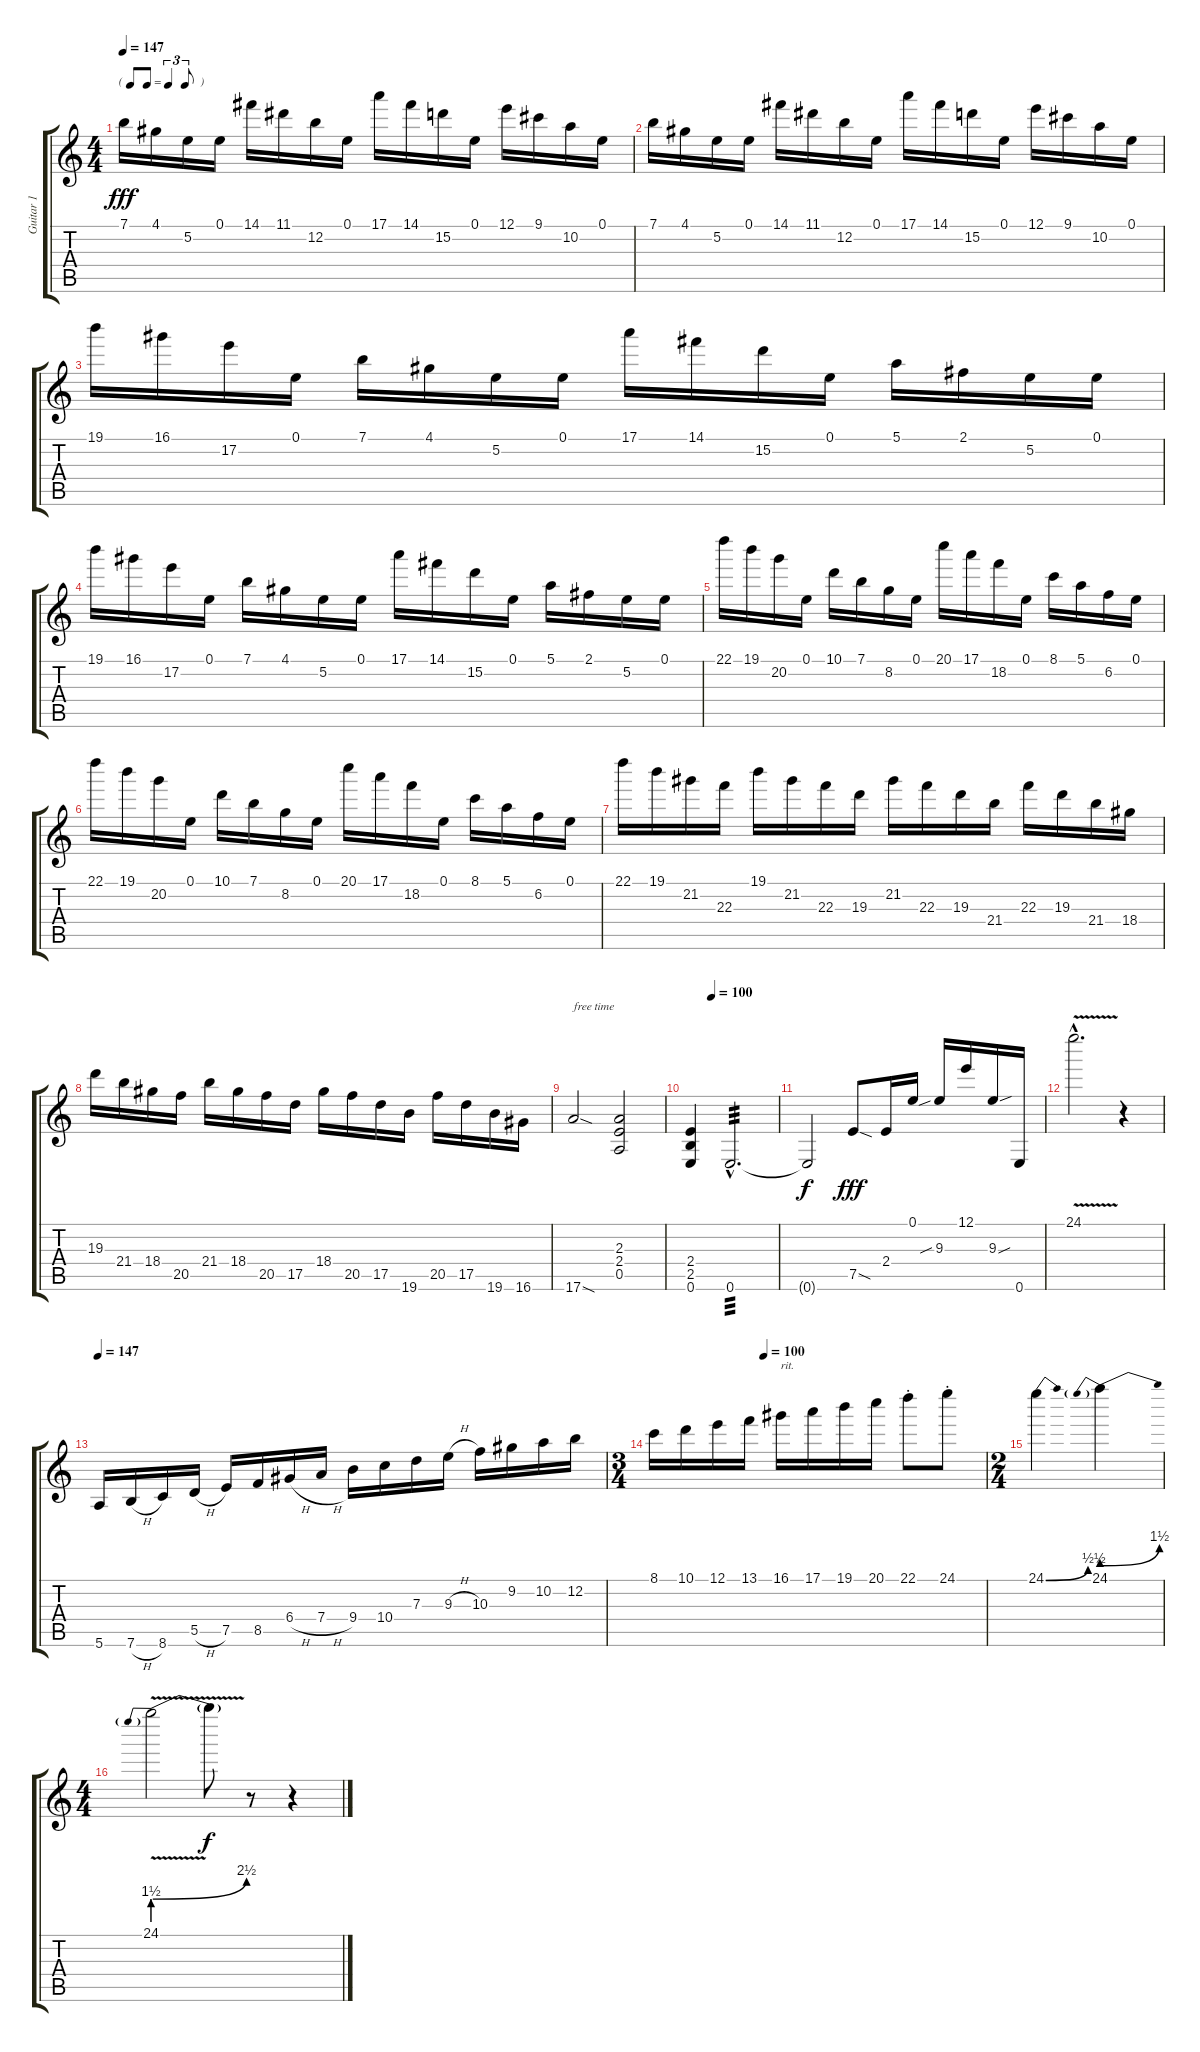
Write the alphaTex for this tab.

\track ("Guitar 1" "Guitar 1") {instrument distortionguitar}
\staff {score tabs}
\tuning (E4 B3 G3 D3 A2 E2) {hide}
\ts (4 4)
\tf triplet8th
\tempo 147
\clef g2
\ks c
7.1.16{dy fff} 4.1.16 5.2.16 0.1.16 14.1.16 11.1.16 12.2.16 0.1.16 17.1.16 14.1.16 15.2.16 0.1.16 12.1.16 9.1.16 10.2.16 0.1.16 |
7.1.16 4.1.16 5.2.16 0.1.16 14.1.16 11.1.16 12.2.16 0.1.16 17.1.16 14.1.16 15.2.16 0.1.16 12.1.16 9.1.16 10.2.16 0.1.16 |
19.1.16 16.1.16 17.2.16 0.1.16 7.1.16 4.1.16 5.2.16 0.1.16 17.1.16 14.1.16 15.2.16 0.1.16 5.1.16 2.1.16 5.2.16 0.1.16 |
19.1.16 16.1.16 17.2.16 0.1.16 7.1.16 4.1.16 5.2.16 0.1.16 17.1.16 14.1.16 15.2.16 0.1.16 5.1.16 2.1.16 5.2.16 0.1.16 |
22.1.16 19.1.16 20.2.16 0.1.16 10.1.16 7.1.16 8.2.16 0.1.16 20.1.16 17.1.16 18.2.16 0.1.16 8.1.16 5.1.16 6.2.16 0.1.16 |
22.1.16 19.1.16 20.2.16 0.1.16 10.1.16 7.1.16 8.2.16 0.1.16 20.1.16 17.1.16 18.2.16 0.1.16 8.1.16 5.1.16 6.2.16 0.1.16 |
22.1.16 19.1.16 21.2.16 22.3.16 19.1.16 21.2.16 22.3.16 19.3.16 21.2.16 22.3.16 19.3.16 21.4.16 22.3.16 19.3.16 21.4.16 18.4.16 |
19.3.16 21.4.16 18.4.16 20.5.16 21.4.16 18.4.16 20.5.16 17.5.16 18.4.16 20.5.16 17.5.16 19.6.16 20.5.16 17.5.16 19.6.16 16.6.16 |
17.6{sod}.2{txt "free time"} (2.3 2.4 0.5).2 |
\tempo (100 0.25)
(2.4 2.5 0.6).4 0.6{hac}.2{d tp 3} |
0.6{t}.2{dy f} 7.5{sod}.8{dy fff} 2.4.16 0.1.16 9.3{sib}.16 12.1.16 9.3{sou}.16 0.6.16 |
24.1{v hac}.2{d} r.4 |
\tempo 147
5.6.16 7.6{h}.16 8.6.16 5.5{h}.16 7.5.16 8.5.16 6.4{h}.16 7.4{h}.16 9.4.16 10.4.16 7.3.16 9.3{h}.16 10.3.16 9.2.16 10.2.16 12.2.16 |
\ts (3 4)
\tempo (100 0.3333333333333333)
8.1.16 10.1.16 12.1.16 13.1.16 16.1.16{txt "rit."} 17.1.16 19.1.16 20.1.16 22.1{st}.8 24.1{st}.8 |
\ts (2 4)
24.1{be (bend 0 0 60 2)}.4 24.1{be (prebendbend 0 2 60 6)}.4 |
\ts (4 4)
24.1{be (prebendbend 0 6 60 10) v}.2 24.1{t}.8{dy f} r.8 r.4
